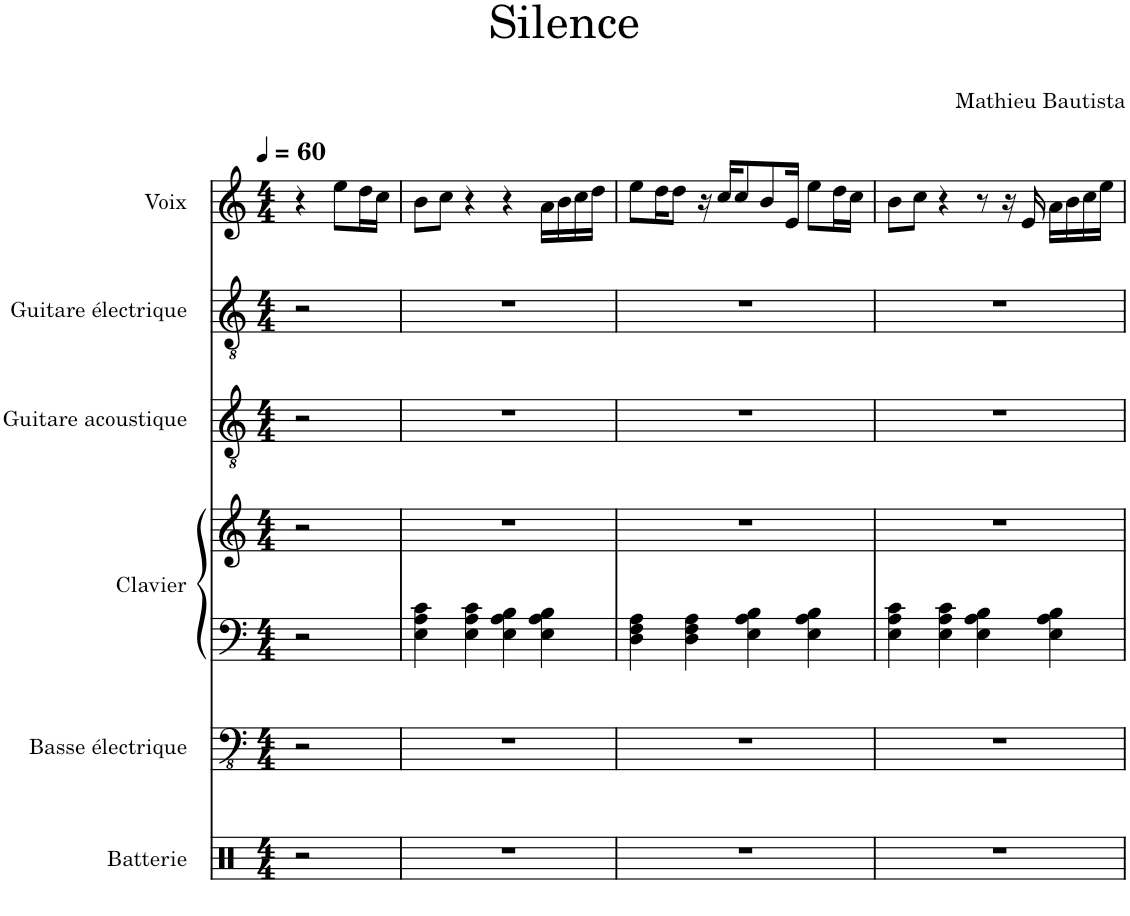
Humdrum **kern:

**kern	**kern	**kern	**kern	**kern	**kern	**kern
*part6	*part5	*part4	*part4	*part3	*part2	*part1
*staff7	*staff6	*staff5	*staff4	*staff3	*staff2	*staff1
*I"Batterie	*I"Basse électrique	*I"Clavier	*	*I"Guitare acoustique	*I"Guitare électrique	*I"Voix
*I'Batt.	*I'B. él.	*I'Cla.	*	*I'Guit.	*I'Guit. El.	*I'Vx.
*clefX	*clefFv4	*clefF4	*clefG2	*clefGv2	*clefGv2	*clefG2
*k[]	*k[]	*k[]	*k[]	*k[]	*k[]	*k[]
*M4/4	*M4/4	*M4/4	*M4/4	*M4/4	*M4/4	*M4/4
*MM60	*MM60	*MM60	*MM60	*MM60	*MM60	*MM60
=1	=1	=1	=1	=1	=1	=1
2r	2r	2r	2r	2r	2r	4r
.	.	.	.	.	.	8ee\L
.	.	.	.	.	.	16dd\L
.	.	.	.	.	.	16cc\JJ
=2	=2	=2	=2	=2	=2	=2
1r	1r	4E\ 4A\ 4c\	1r	1r	1r	8b\L
.	.	.	.	.	.	8cc\J
.	.	4E\ 4A\ 4c\	.	.	.	4r
.	.	4E\ 4A\ 4B\	.	.	.	4r
.	.	4E\ 4A\ 4B\	.	.	.	16a\LL
.	.	.	.	.	.	16b\
.	.	.	.	.	.	16cc\
.	.	.	.	.	.	16dd\JJ
=3	=3	=3	=3	=3	=3	=3
1r	1r	4D\ 4F\ 4A\	1r	1r	1r	8ee\L
.	.	.	.	.	.	16dd\K
.	.	.	.	.	.	8dd\J
.	.	4D\ 4F\ 4A\	.	.	.	.
.	.	.	.	.	.	16r
.	.	.	.	.	.	16cc/KL
.	.	.	.	.	.	8cc/
.	.	4E\ 4A\ 4B\	.	.	.	.
.	.	.	.	.	.	8b/
.	.	.	.	.	.	16e/Jk
.	.	4E\ 4A\ 4B\	.	.	.	8ee\L
.	.	.	.	.	.	16dd\L
.	.	.	.	.	.	16cc\JJ
=4	=4	=4	=4	=4	=4	=4
1r	1r	4E\ 4A\ 4c\	1r	1r	1r	8b\L
.	.	.	.	.	.	8cc\J
.	.	4E\ 4A\ 4c\	.	.	.	4r
.	.	4E\ 4A\ 4B\	.	.	.	8r
.	.	.	.	.	.	16r
.	.	.	.	.	.	16e/
.	.	4E\ 4A\ 4B\	.	.	.	16a\LL
.	.	.	.	.	.	16b\
.	.	.	.	.	.	16cc\
.	.	.	.	.	.	16ee\JJ
=	=	=	=	=	=	=
*-	*-	*-	*-	*-	*-	*-
